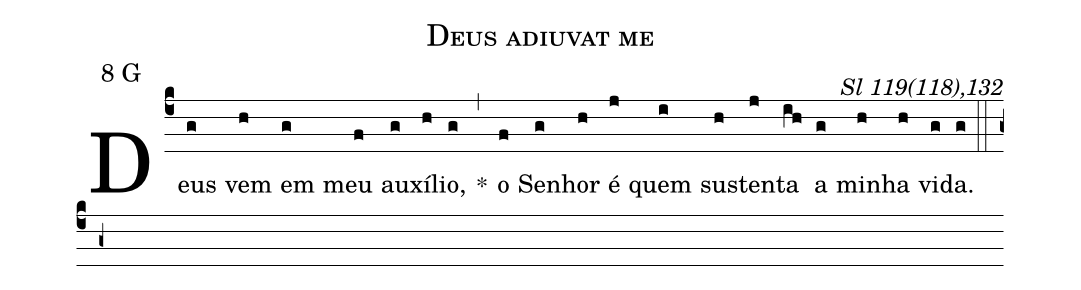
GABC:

name: Deus adiuvat me;
mode: 8;
mode-differentia: G;
commentary: Sl 119(118),132;
%%
(c4)

Deus(g) vem(h) em(g) meu(f) au(g)xí(h)lio,(g) *(,) o(f) Se(g)nhor(h)
 é(j) quem(i) sus(h)ten(j)ta(ih) a(g) mi(h)nha(h) vi(g)da.(g)

(::)

(g+)
